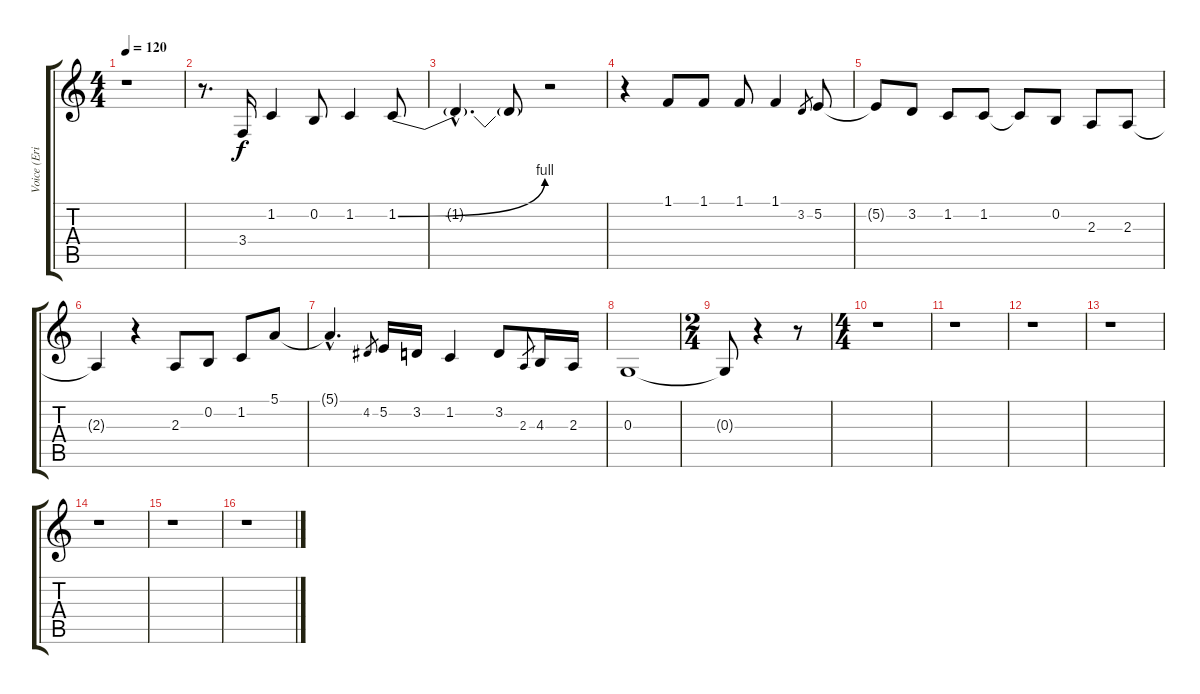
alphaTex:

\track ("Voice (Eric)" "Voice (Eri") {instrument trumpet}
\staff {score tabs}
\tuning (E4 B3 G3 D3 A2 E2) {hide}
\ts (4 4)
\tempo 120
\clef g2
\ks c
r.1{dy f} |
r.8{d} 3.4.16 1.2.4 0.2.8 1.2.4 1.2{be (bend 0 0 60 4)}.8 |
1.2{hac t}.4{d} 1.2{t}.8 r.2 |
r.4 1.1.8 1.1.8 1.1.8 1.1.4 3.2.8{gr} 5.2.8 |
5.2{t}.8 3.2.8 1.2.8 1.2.8 1.2{t}.8 0.2.8 2.3.8 2.3.8 |
2.3{t}.4 r.4 2.3.8 0.2.8 1.2.8 5.1.8 |
5.1{hac t}.4{d} 4.2.8{gr} 5.2.16 3.2.16 1.2.4 3.2.8 2.3.8{gr} 4.3.16 2.3.16 |
0.3.1 |
\ts (2 4)
0.3{t}.8 r.4 r.8 |
\ts (4 4)
r.1 |
r.1 |
r.1 |
r.1 |
r.1 |
r.1 |
r.1
